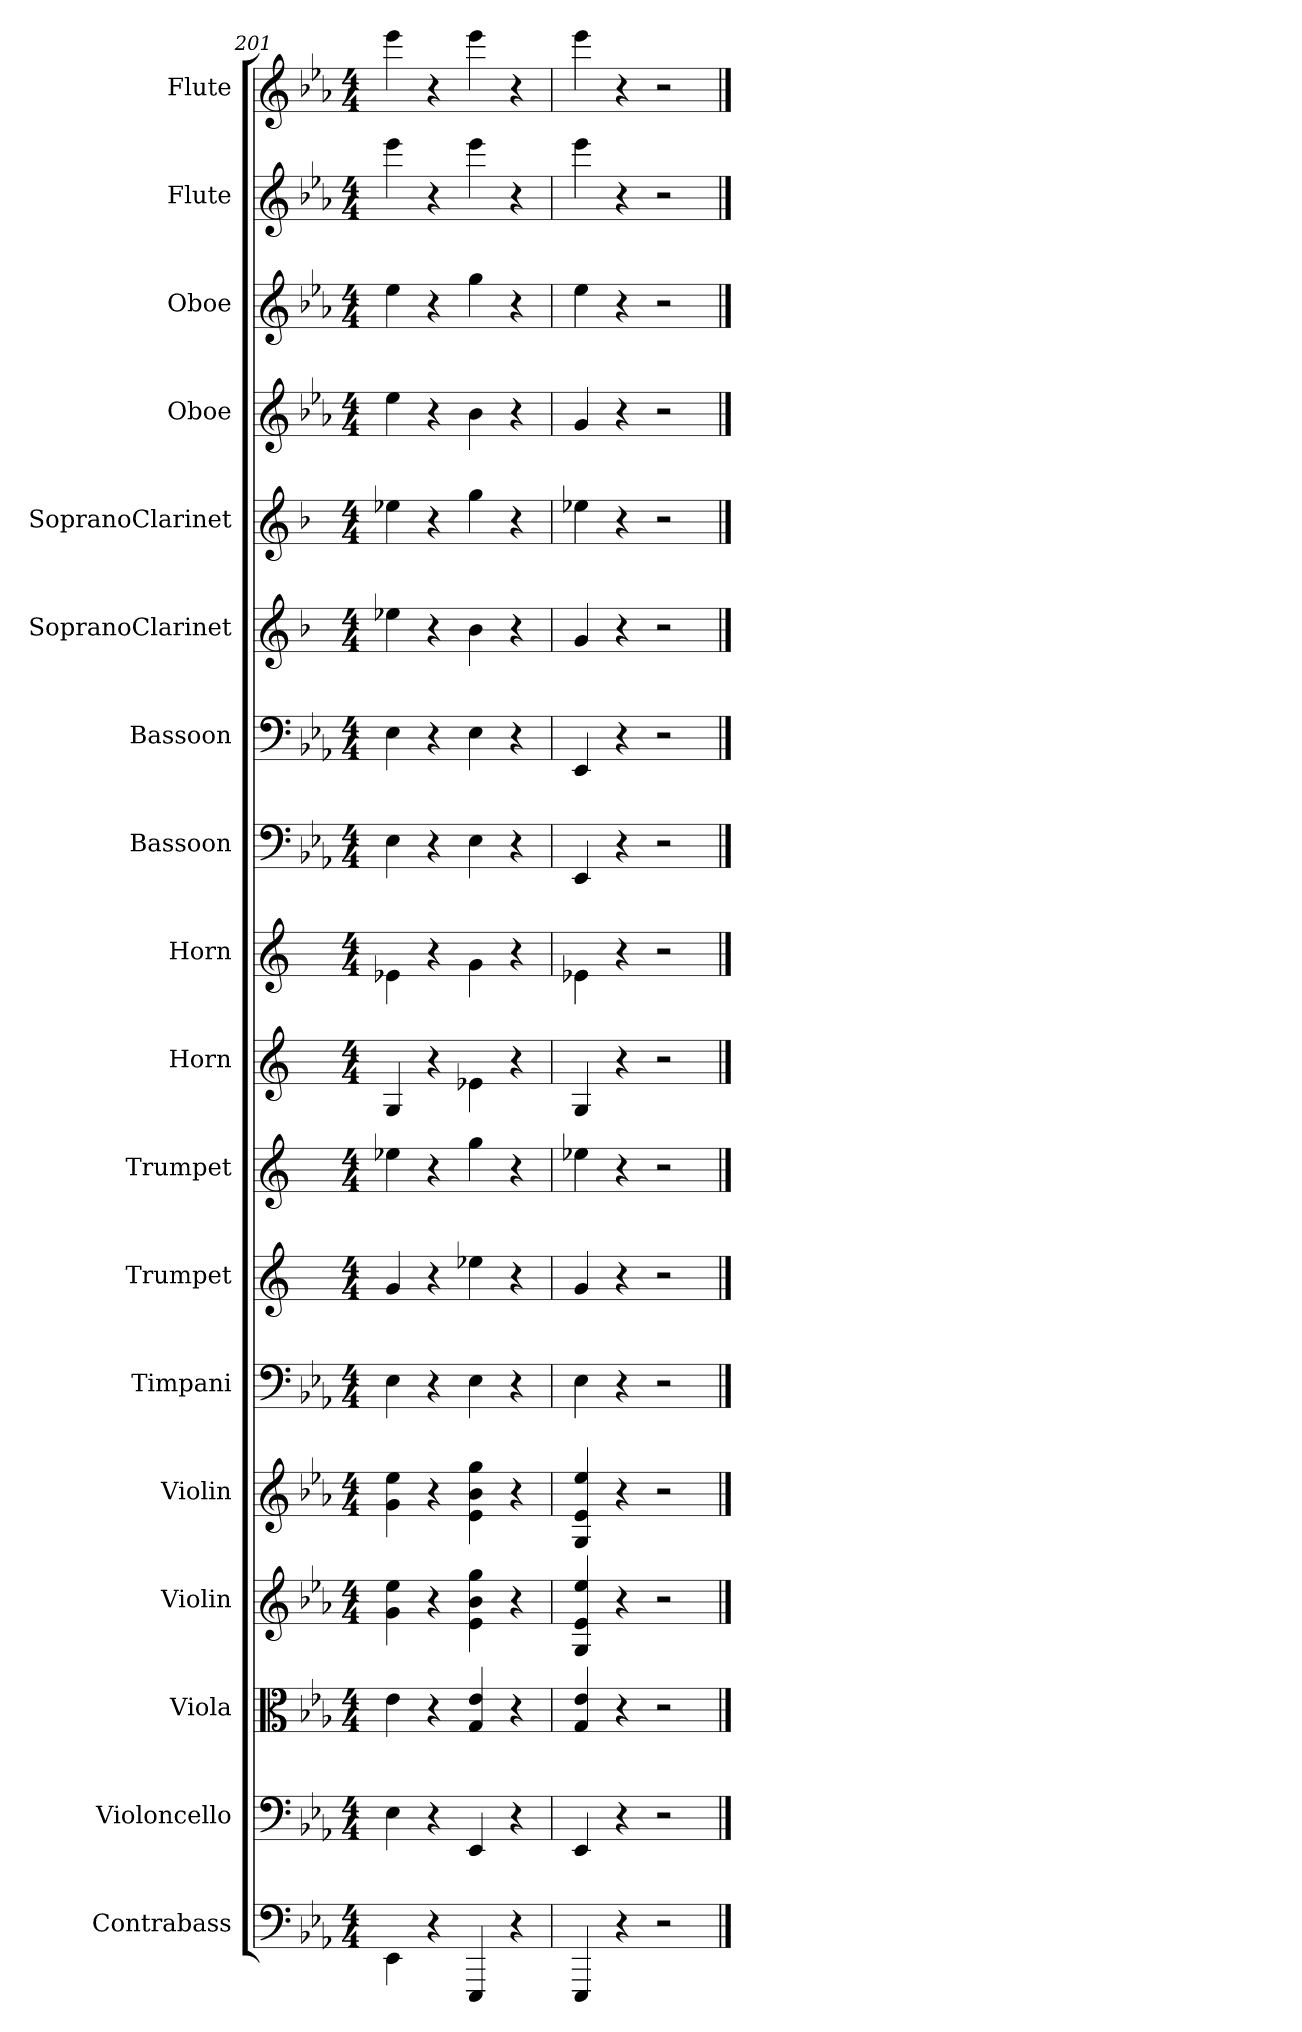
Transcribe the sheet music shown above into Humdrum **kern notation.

**kern	**kern	**kern	**kern	**kern	**kern	**kern	**kern	**kern	**kern	**kern	**kern	**kern	**kern	**kern	**kern	**kern	**kern
*part18	*part17	*part16	*part15	*part14	*part13	*part12	*part11	*part10	*part9	*part8	*part7	*part6	*part5	*part4	*part3	*part2	*part1
*staff18	*staff17	*staff16	*staff15	*staff14	*staff13	*staff12	*staff11	*staff10	*staff9	*staff8	*staff7	*staff6	*staff5	*staff4	*staff3	*staff2	*staff1
*I"Contrabass	*I"Violoncello	*I"Viola	*I"Violin	*I"Violin	*I"Timpani	*I"Trumpet	*I"Trumpet	*I"Horn	*I"Horn	*I"Bassoon	*I"Bassoon	*I"SopranoClarinet	*I"SopranoClarinet	*I"Oboe	*I"Oboe	*I"Flute	*I"Flute
*I'Cb	*I'Vc	*I'Vla	*I'Vln	*I'Vln	*I'Timp	*I'Tpt	*I'Tpt	*I'Hn	*I'Hn	*I'Bsn	*I'Bsn	*	*	*I'Ob	*I'Ob	*I'Fl	*I'Fl
*clefF4	*clefF4	*clefC3	*clefG2	*clefG2	*clefF4	*clefG2	*clefG2	*clefG2	*clefG2	*clefF4	*clefF4	*clefG2	*clefG2	*clefG2	*clefG2	*clefG2	*clefG2
*k[b-e-a-]	*k[b-e-a-]	*k[b-e-a-]	*k[b-e-a-]	*k[b-e-a-]	*k[b-e-a-]	*k[]	*k[]	*k[]	*k[]	*k[b-e-a-]	*k[b-e-a-]	*k[b-]	*k[b-]	*k[b-e-a-]	*k[b-e-a-]	*k[b-e-a-]	*k[b-e-a-]
*M4/4	*M4/4	*M4/4	*M4/4	*M4/4	*M4/4	*M4/4	*M4/4	*M4/4	*M4/4	*M4/4	*M4/4	*M4/4	*M4/4	*M4/4	*M4/4	*M4/4	*M4/4
=201	=201	=201	=201	=201	=201	=201	=201	=201	=201	=201	=201	=201	=201	=201	=201	=201	=201
4EE-\	4E-\	4e-\	4g\ 4ee-\	4g\ 4ee-\	4E-\	4g/	4ee-X\	4G/	4e-X\	4E-\	4E-\	4ee-X\	4ee-X\	4ee-\	4ee-\	4eee-\	4eee-\
4r	4r	4r	4r	4r	4r	4r	4r	4r	4r	4r	4r	4r	4r	4r	4r	4r	4r
4EEE-/	4EE-/	4G/ 4e-/	4e-\ 4b-\ 4gg\	4e-\ 4b-\ 4gg\	4E-\	4ee-X\	4gg\	4e-X\	4g\	4E-\	4E-\	4b-\	4gg\	4b-\	4gg\	4eee-\	4eee-\
4r	4r	4r	4r	4r	4r	4r	4r	4r	4r	4r	4r	4r	4r	4r	4r	4r	4r
=202	=202	=202	=202	=202	=202	=202	=202	=202	=202	=202	=202	=202	=202	=202	=202	=202	=202
4EEE-/	4EE-/	4G/ 4e-/	4G/ 4e-/ 4ee-/	4G/ 4e-/ 4ee-/	4E-\	4g/	4ee-X\	4G/	4e-X\	4EE-/	4EE-/	4g/	4ee-X\	4g/	4ee-\	4eee-\	4eee-\
4r	4r	4r	4r	4r	4r	4r	4r	4r	4r	4r	4r	4r	4r	4r	4r	4r	4r
2r	2r	2r	2r	2r	2r	2r	2r	2r	2r	2r	2r	2r	2r	2r	2r	2r	2r
==	==	==	==	==	==	==	==	==	==	==	==	==	==	==	==	==	==
*-	*-	*-	*-	*-	*-	*-	*-	*-	*-	*-	*-	*-	*-	*-	*-	*-	*-
